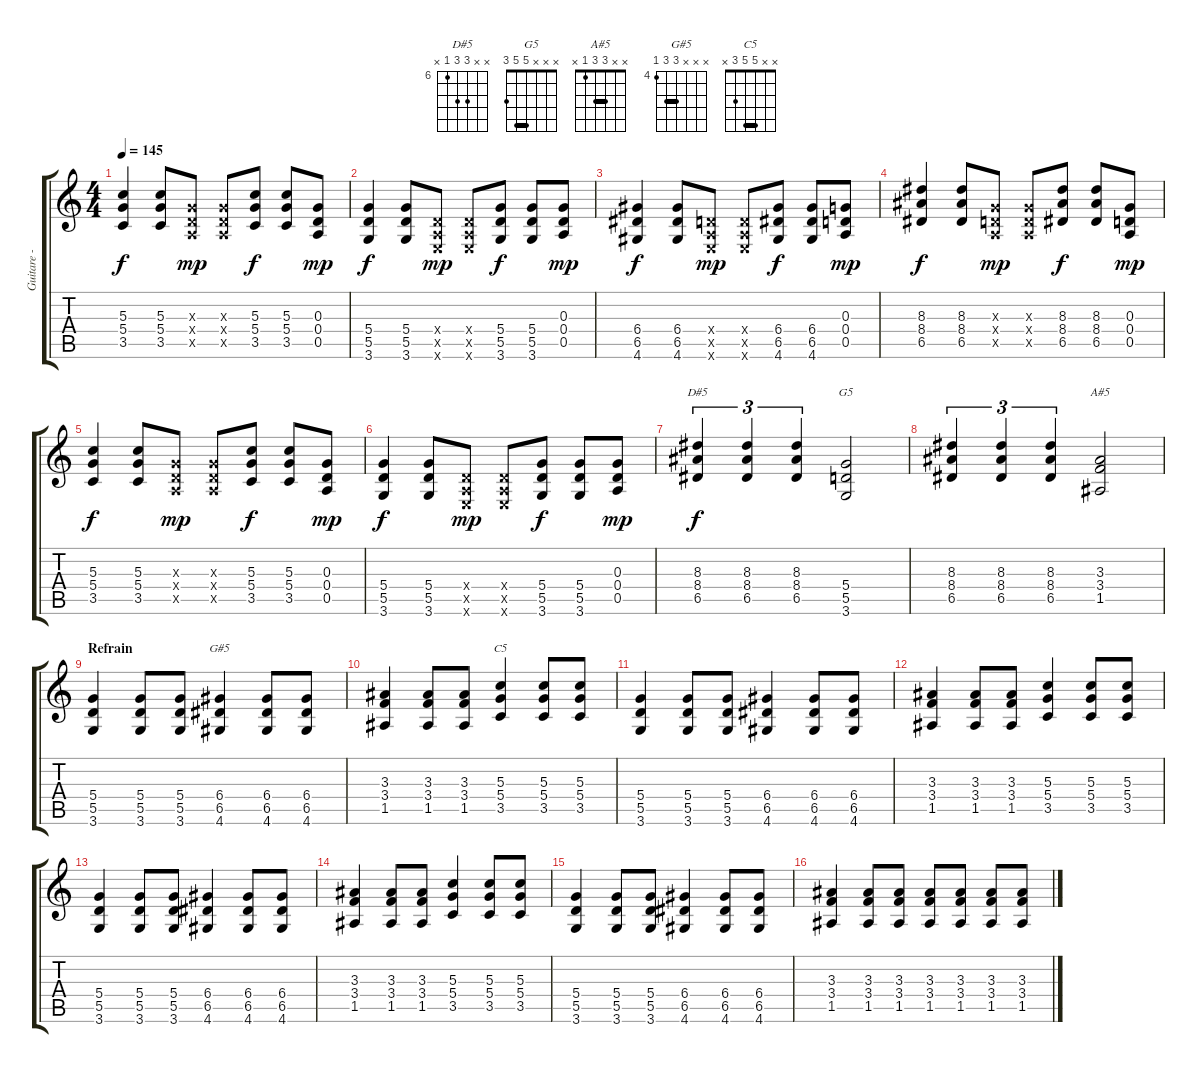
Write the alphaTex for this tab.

\track ("Guitare - Bozo" "Guitare - ") {instrument electricguitarclean}
\staff {score tabs}
\tuning (E4 B3 G3 D3 A2 E2) {hide}
\chord ("D#5" x x 8 8 6 x) {firstfret 6}
\chord ("G5" x x x 5 5 3) {barre 5}
\chord ("A#5" x x 3 3 1 x) {barre 3}
\chord ("G#5" x x x 6 6 4) {firstfret 4 barre 6}
\chord ("C5" x x 5 5 3 x) {barre 5}
\ts (4 4)
\tempo 145
\clef g2
\ks c
(5.3 5.4 3.5).4{dy f volume 9} (5.3 5.4 3.5).8 (0.3{x} 0.4{x} 0.5{x}).8{dy mp} (0.3{x} 0.4{x} 0.5{x}).8 (5.3 5.4 3.5).8{dy f} (5.3 5.4 3.5).8 (0.3 0.4 0.5).8{dy mp} |
(5.4 5.5 3.6).4{dy f} (5.4 5.5 3.6).8 (0.4{x} 0.5{x} 0.6{x}).8{dy mp} (0.4{x} 0.5{x} 0.6{x}).8 (5.4 5.5 3.6).8{dy f} (5.4 5.5 3.6).8 (0.3 0.4 0.5).8{dy mp} |
(6.4 6.5 4.6).4{dy f} (6.4 6.5 4.6).8 (0.4{x} 0.5{x} 0.6{x}).8{dy mp} (0.4{x} 0.5{x} 0.6{x}).8 (6.4 6.5 4.6).8{dy f} (6.4 6.5 4.6).8 (0.3 0.4 0.5).8{dy mp} |
(8.3 8.4 6.5).4{dy f} (8.3 8.4 6.5).8 (0.3{x} 0.4{x} 0.5{x}).8{dy mp} (0.3{x} 0.4{x} 0.5{x}).8 (8.3 8.4 6.5).8{dy f} (8.3 8.4 6.5).8 (0.3 0.4 0.5).8{dy mp} |
(5.3 5.4 3.5).4{dy f} (5.3 5.4 3.5).8 (0.3{x} 0.4{x} 0.5{x}).8{dy mp} (0.3{x} 0.4{x} 0.5{x}).8 (5.3 5.4 3.5).8{dy f} (5.3 5.4 3.5).8 (0.3 0.4 0.5).8{dy mp} |
(5.4 5.5 3.6).4{dy f} (5.4 5.5 3.6).8 (0.4{x} 0.5{x} 0.6{x}).8{dy mp} (0.4{x} 0.5{x} 0.6{x}).8 (5.4 5.5 3.6).8{dy f} (5.4 5.5 3.6).8 (0.3 0.4 0.5).8{dy mp} |
(8.3 8.4 6.5).4{tu (3 2) ch "D#5" dy f volume 12} (8.3 8.4 6.5).4{tu (3 2)} (8.3 8.4 6.5).4{tu (3 2)} (5.4 5.5 3.6).2{ch "G5"} |
(8.3 8.4 6.5).4{tu (3 2)} (8.3 8.4 6.5).4{tu (3 2)} (8.3 8.4 6.5).4{tu (3 2)} (3.3 3.4 1.5).2{ch "A#5"} |
\section ("" "Refrain")
(5.4 5.5 3.6).4{volume 9} (5.4 5.5 3.6).8 (5.4 5.5 3.6).8 (6.4 6.5 4.6).4{ch "G#5"} (6.4 6.5 4.6).8 (6.4 6.5 4.6).8 |
(3.3 3.4 1.5).4 (3.3 3.4 1.5).8 (3.3 3.4 1.5).8 (5.3 5.4 3.5).4{ch "C5"} (5.3 5.4 3.5).8 (5.3 5.4 3.5).8 |
(5.4 5.5 3.6).4 (5.4 5.5 3.6).8 (5.4 5.5 3.6).8 (6.4 6.5 4.6).4 (6.4 6.5 4.6).8 (6.4 6.5 4.6).8 |
(3.3 3.4 1.5).4 (3.3 3.4 1.5).8 (3.3 3.4 1.5).8 (5.3 5.4 3.5).4 (5.3 5.4 3.5).8 (5.3 5.4 3.5).8 |
(5.4 5.5 3.6).4 (5.4 5.5 3.6).8 (5.4 5.5 3.6).8 (6.4 6.5 4.6).4 (6.4 6.5 4.6).8 (6.4 6.5 4.6).8 |
(3.3 3.4 1.5).4 (3.3 3.4 1.5).8 (3.3 3.4 1.5).8 (5.3 5.4 3.5).4 (5.3 5.4 3.5).8 (5.3 5.4 3.5).8 |
(5.4 5.5 3.6).4 (5.4 5.5 3.6).8 (5.4 5.5 3.6).8 (6.4 6.5 4.6).4 (6.4 6.5 4.6).8 (6.4 6.5 4.6).8 |
(3.3 3.4 1.5).4 (3.3 3.4 1.5).8 (3.3 3.4 1.5).8 (3.3 3.4 1.5).8 (3.3 3.4 1.5).8 (3.3 3.4 1.5).8 (3.3 3.4 1.5).8
